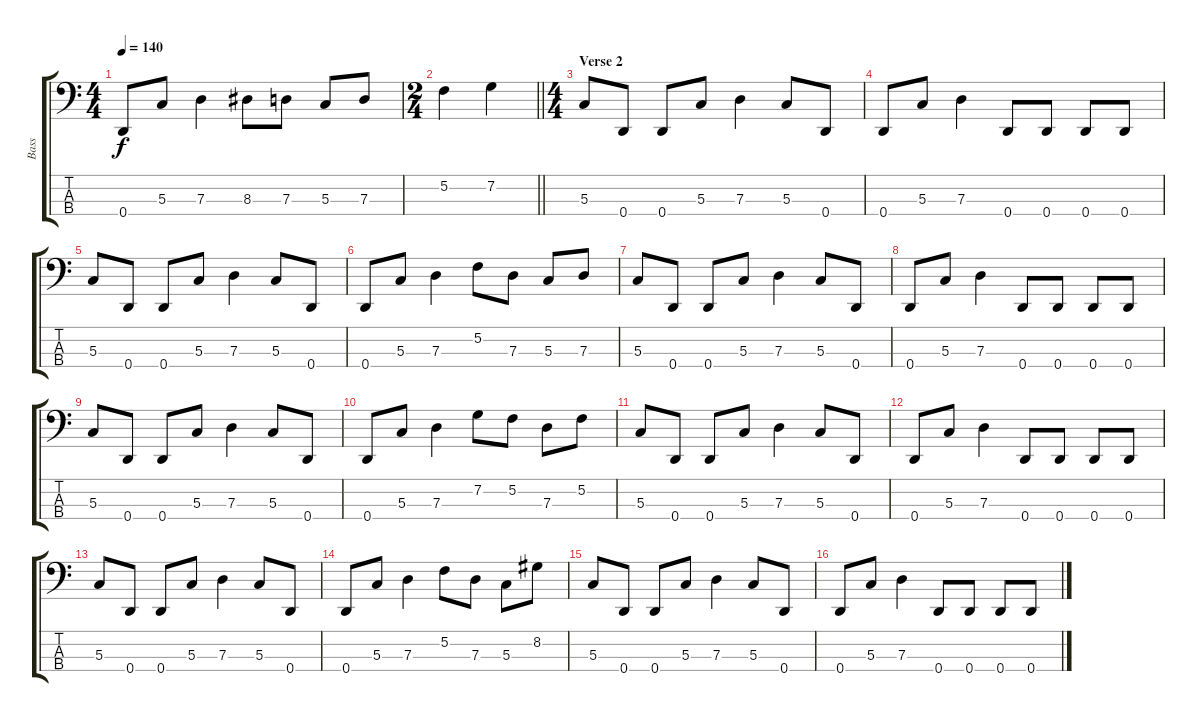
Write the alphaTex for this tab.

\track ("Bass" "Bass") {instrument electricbassfinger}
\staff {score tabs}
\tuning (F2 C2 G1 D1) {hide}
\ts (4 4)
\tempo 140
\clef f4
\ks c
0.4.8{dy f} 5.3.8 7.3.4 8.3.8 7.3.8 5.3.8 7.3.8 |
\ts (2 4)
\barLineRight lightlight
5.2.4 7.2.4 |
\ts (4 4)
\section ("" "Verse 2")
5.3.8 0.4.8 0.4.8 5.3.8 7.3.4 5.3.8 0.4.8 |
0.4.8 5.3.8 7.3.4 0.4.8 0.4.8 0.4.8 0.4.8 |
5.3.8 0.4.8 0.4.8 5.3.8 7.3.4 5.3.8 0.4.8 |
0.4.8 5.3.8 7.3.4 5.2.8 7.3.8 5.3.8 7.3.8 |
5.3.8 0.4.8 0.4.8 5.3.8 7.3.4 5.3.8 0.4.8 |
0.4.8 5.3.8 7.3.4 0.4.8 0.4.8 0.4.8 0.4.8 |
5.3.8 0.4.8 0.4.8 5.3.8 7.3.4 5.3.8 0.4.8 |
0.4.8 5.3.8 7.3.4 7.2.8 5.2.8 7.3.8 5.2.8 |
5.3.8 0.4.8 0.4.8 5.3.8 7.3.4 5.3.8 0.4.8 |
0.4.8 5.3.8 7.3.4 0.4.8 0.4.8 0.4.8 0.4.8 |
5.3.8 0.4.8 0.4.8 5.3.8 7.3.4 5.3.8 0.4.8 |
0.4.8 5.3.8 7.3.4 5.2.8 7.3.8 5.3.8 8.2.8 |
5.3.8 0.4.8 0.4.8 5.3.8 7.3.4 5.3.8 0.4.8 |
0.4.8 5.3.8 7.3.4 0.4.8 0.4.8 0.4.8 0.4.8
